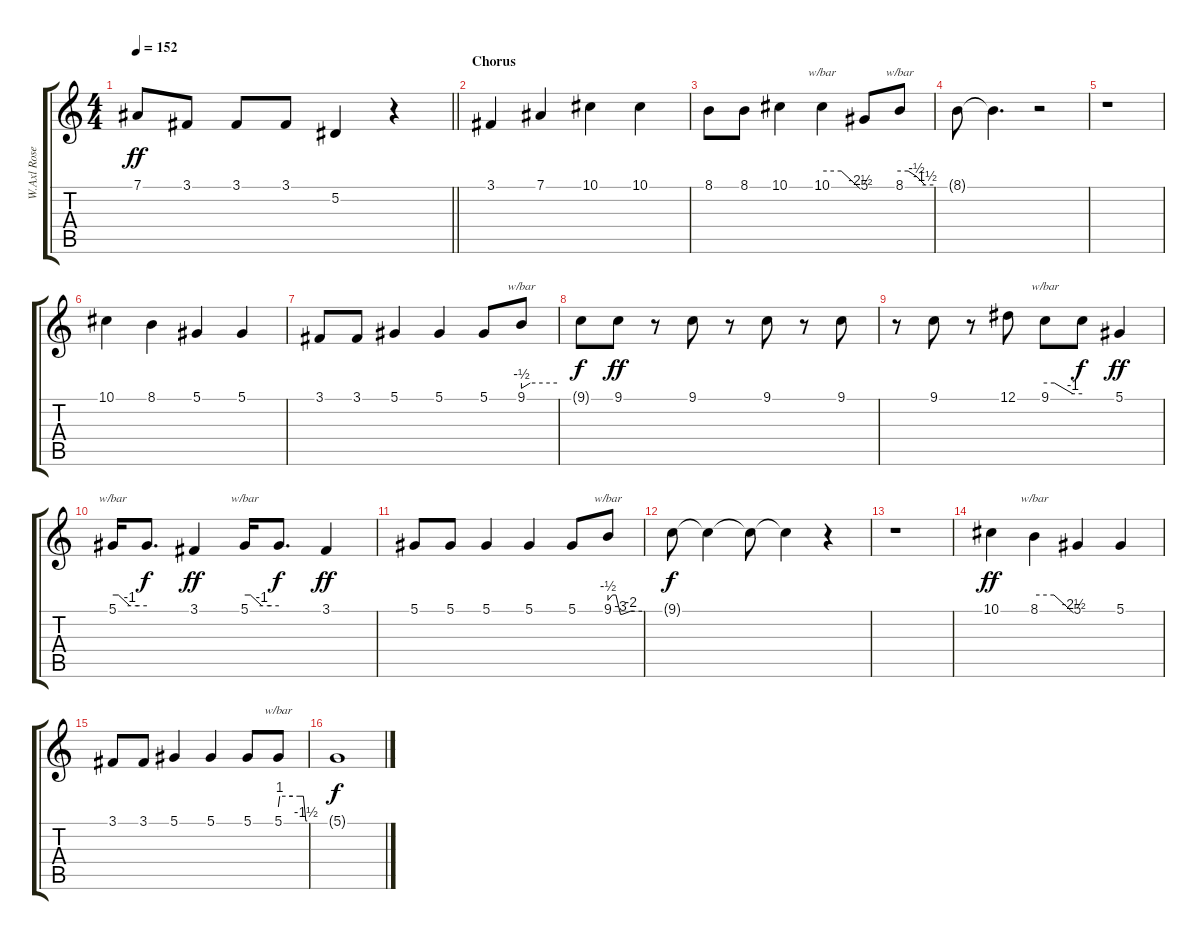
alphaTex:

\track ("W.Axl Rose" "W.Axl Rose") {instrument lead2sawtooth}
\staff {score tabs}
\tuning (Eb4 Bb3 Gb3 Db3 Ab2 Eb2) {hide}
\ts (4 4)
\tempo 152
\clef g2
\barLineRight lightlight
\ks c
7.1.8{dy ff} 3.1.8 3.1.8 3.1.8 5.2.4 r.4 |
\section ("" "Chorus")
3.1.4 7.1.4 10.1.4 10.1.4 |
8.1.8 8.1.8 10.1.4 10.1.4{tbe (custom default 0 0 30 0 60 -10)} 5.1.8 8.1.8{tbe (custom default 0 0 15 0 30 -2 45 -6 60 -6)} |
8.1{t}.8 8.1{t}.4{d} r.2 |
r.1 |
10.1.4 8.1.4 5.1.4 5.1.4 |
3.1.8 3.1.8 5.1.4 5.1.4 5.1.8 9.1.8{tbe (custom default 0 -2 15 0 60 0)} |
9.1{t}.8{dy f} 9.1.8{dy ff} r.8 9.1.8 r.8 9.1.8 r.8 9.1.8 |
r.8 9.1.8 r.8 12.1.8 9.1.8{tbe (custom default 0 0 15 0 45 -4 60 -4)} 9.1{t}.8{dy f} 5.1.4{dy ff} |
5.1.16{tbe (custom default 0 0 10 0 30 -4 45 -4 60 -4)} 5.1{t}.8{d dy f} 3.1.4{dy ff} 5.1.16{tbe (custom default 0 0 10 0 30 -4 45 -4 60 -4)} 5.1{t}.8{d dy f} 3.1.4{dy ff} |
5.1.8 5.1.8 5.1.4 5.1.4 5.1.8 9.1.8{tbe (custom default 0 -2 8 0 14 0 22 -12 25 -12 40 -8 45 -8 60 -8)} |
9.1{t}.8{dy f} 9.1{t}.4 9.1{t}.8 9.1{t}.4 r.4 |
r.1 |
10.1.4{dy ff} 8.1.4{tbe (custom default 0 0 30 0 60 -10)} 5.1.4 5.1.4 |
3.1.8 3.1.8 5.1.4 5.1.4 5.1.8 5.1.8{tbe (custom default 0 0 3 4 30 4 45 4 52 4 57 -6 60 -6)} |
5.1{t}.1{dy f}
